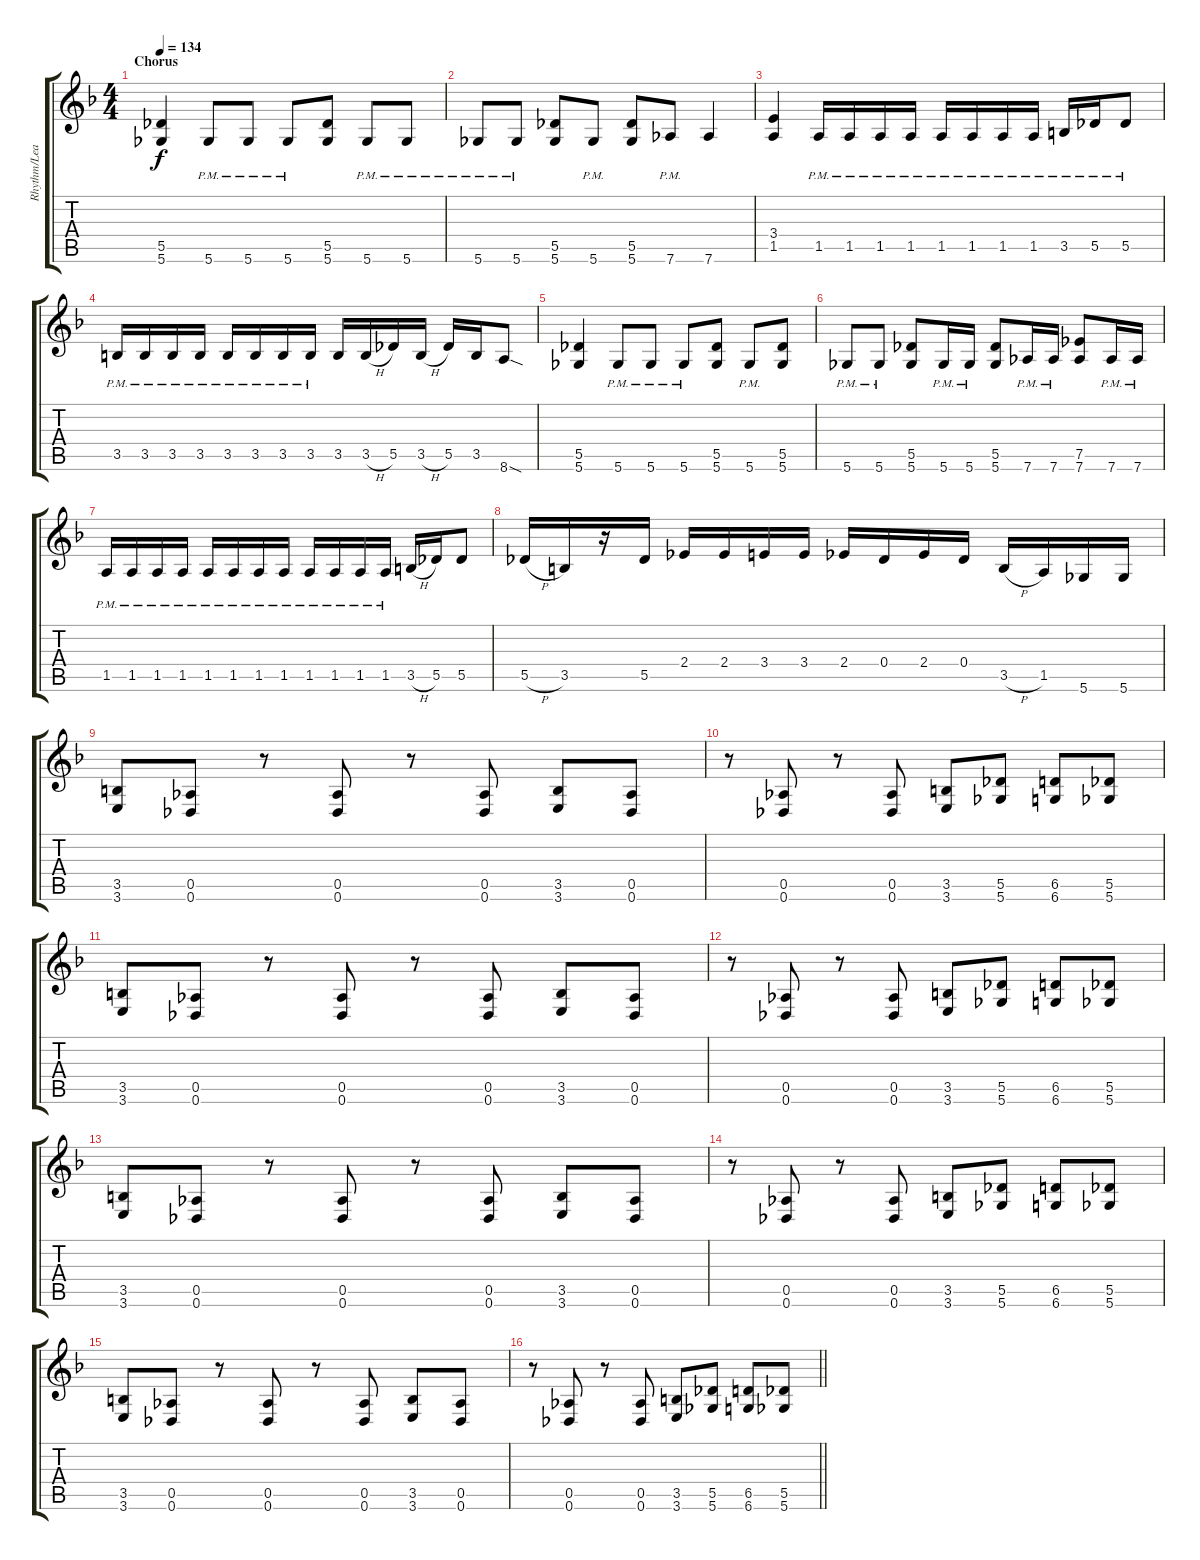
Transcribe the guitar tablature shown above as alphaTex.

\track ("Rhythm/Lead" "Rhythm/Lea") {instrument distortionguitar}
\staff {score tabs}
\tuning (Eb4 Bb3 Gb3 Db3 Ab2 Db2) {hide}
\ts (4 4)
\section ("" "Chorus")
\tempo 134
\clef g2
\ks f
(5.5 5.6).4{dy f} 5.6{pm}.8 5.6{pm}.8 5.6{pm}.8 (5.5 5.6).8 5.6{pm}.8 5.6{pm}.8 |
5.6{pm}.8 5.6{pm}.8 (5.5 5.6).8 5.6{pm}.8 (5.5 5.6).8 7.6{pm}.8 7.6.4 |
(3.4 1.5).4 1.5{pm}.16 1.5{pm}.16 1.5{pm}.16 1.5{pm}.16 1.5{pm}.16 1.5{pm}.16 1.5{pm}.16 1.5{pm}.16 3.5{pm}.16 5.5{pm}.16 5.5{pm}.8 |
3.5{pm}.16 3.5{pm}.16 3.5{pm}.16 3.5{pm}.16 3.5{pm}.16 3.5{pm}.16 3.5{pm}.16 3.5{pm}.16 3.5.16 3.5{h}.16 5.5.16 3.5{h}.16 5.5.16 3.5.16 8.6{sod}.8 |
(5.5 5.6).4 5.6{pm}.8 5.6{pm}.8 5.6{pm}.8 (5.5 5.6).8 5.6{pm}.8 (5.5 5.6).8 |
5.6{pm}.8 5.6{pm}.8 (5.5 5.6).8 5.6{pm}.16 5.6{pm}.16 (5.5 5.6).8 7.6{pm}.16 7.6{pm}.16 (7.5 7.6).8 7.6{pm}.16 7.6{pm}.16 |
1.5{pm}.16 1.5{pm}.16 1.5{pm}.16 1.5{pm}.16 1.5{pm}.16 1.5{pm}.16 1.5{pm}.16 1.5{pm}.16 1.5{pm}.16 1.5{pm}.16 1.5{pm}.16 1.5{pm}.16 3.5{h}.16 5.5.16 5.5.8 |
5.5{h}.16 3.5.16 r.16 5.5.16 2.4.16 2.4.16 3.4.16 3.4.16 2.4.16 0.4.16 2.4.16 0.4.16 3.5{h}.16 1.5.16 5.6.16 5.6.16 |
(3.5 3.6).8 (0.5 0.6).8 r.8 (0.5 0.6).8 r.8 (0.5 0.6).8 (3.5 3.6).8 (0.5 0.6).8 |
r.8 (0.5 0.6).8 r.8 (0.5 0.6).8 (3.5 3.6).8 (5.5 5.6).8 (6.5 6.6).8 (5.5 5.6).8 |
(3.5 3.6).8 (0.5 0.6).8 r.8 (0.5 0.6).8 r.8 (0.5 0.6).8 (3.5 3.6).8 (0.5 0.6).8 |
r.8 (0.5 0.6).8 r.8 (0.5 0.6).8 (3.5 3.6).8 (5.5 5.6).8 (6.5 6.6).8 (5.5 5.6).8 |
(3.5 3.6).8 (0.5 0.6).8 r.8 (0.5 0.6).8 r.8 (0.5 0.6).8 (3.5 3.6).8 (0.5 0.6).8 |
r.8 (0.5 0.6).8 r.8 (0.5 0.6).8 (3.5 3.6).8 (5.5 5.6).8 (6.5 6.6).8 (5.5 5.6).8 |
(3.5 3.6).8 (0.5 0.6).8 r.8 (0.5 0.6).8 r.8 (0.5 0.6).8 (3.5 3.6).8 (0.5 0.6).8 |
\barLineRight lightlight
r.8 (0.5 0.6).8 r.8 (0.5 0.6).8 (3.5 3.6).8 (5.5 5.6).8 (6.5 6.6).8 (5.5 5.6).8
